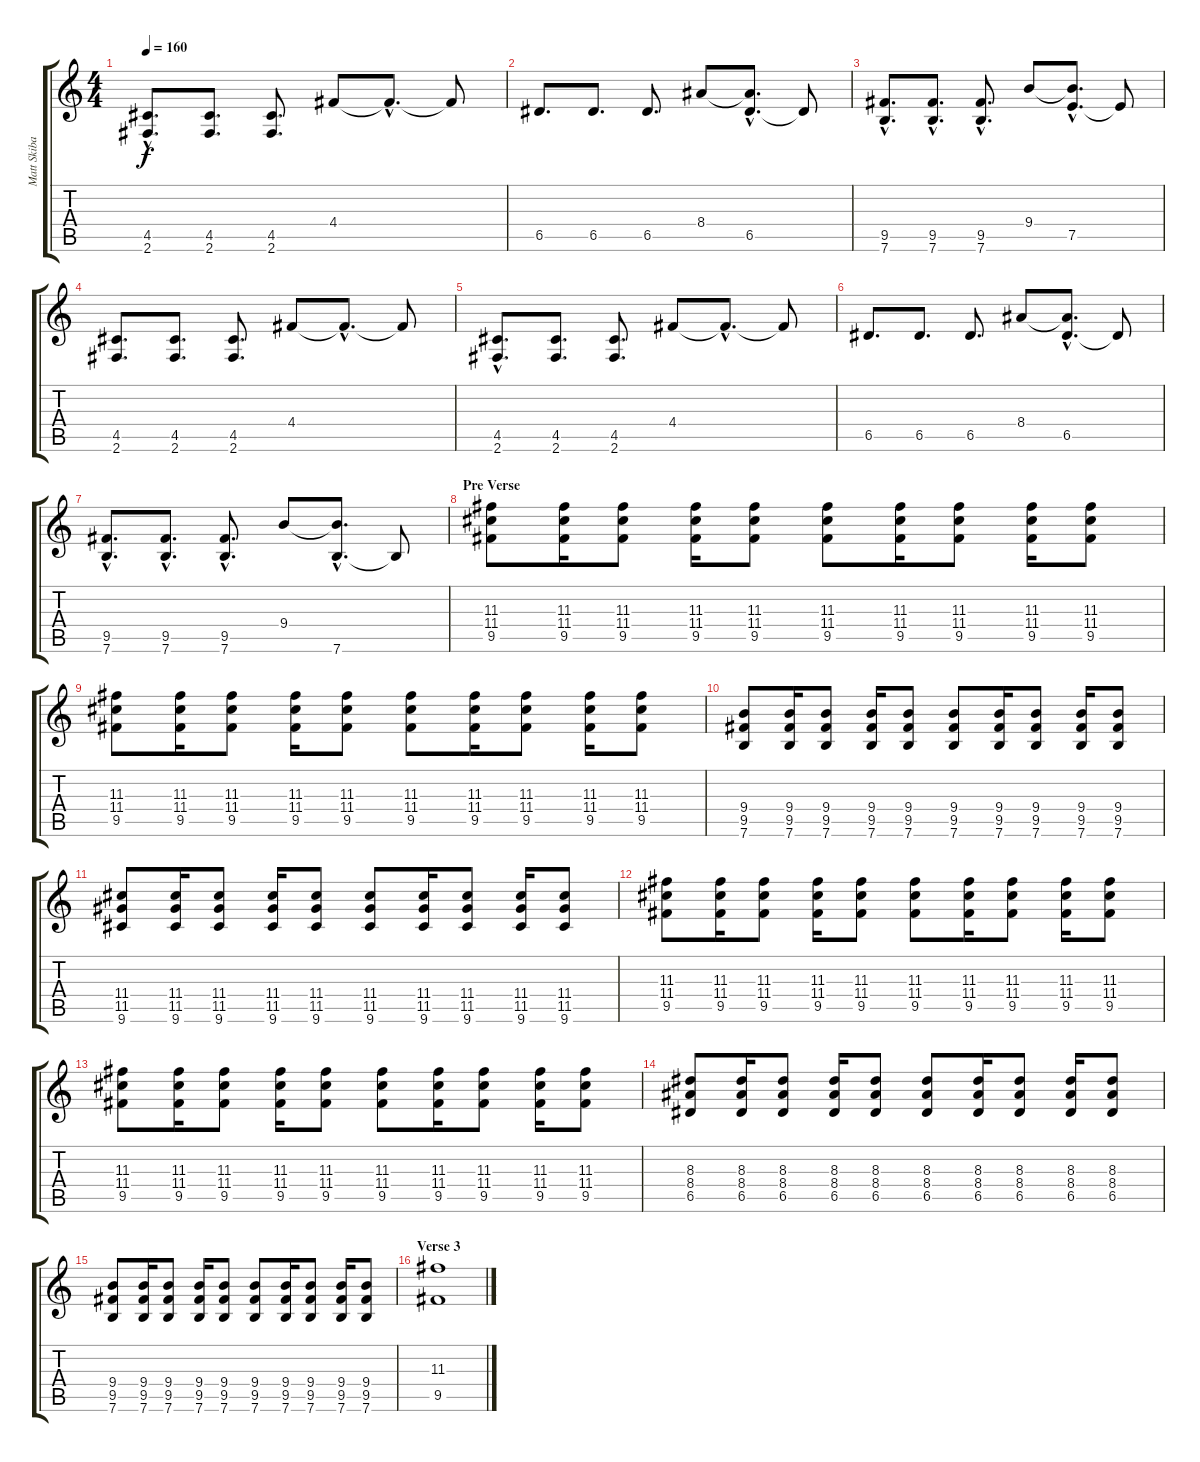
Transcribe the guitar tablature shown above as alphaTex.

\track ("Matt Skiba - Guitar 2" "Matt Skiba") {instrument overdrivenguitar}
\staff {score tabs}
\tuning (E4 B3 G3 D3 A2 E2) {hide}
\ts (4 4)
\tempo 160
\clef g2
\ks c
(4.5 2.6{hac}).8{d dy f} (4.5 2.6).8{d} (4.5 2.6).8{d} 4.4.8 4.4{hac t}.8{d} 4.4{t}.8 |
6.5.8{d} 6.5.8{d} 6.5.8{d} 8.4.8 (8.4{hac t} 6.5).8{d} 6.5{t}.8 |
(9.5{hac} 7.6{hac}).8{d} (9.5{hac} 7.6{hac}).8{d} (9.5{hac} 7.6{hac}).8{d} 9.4.8 (9.4{hac t} 7.5).8{d} 7.5{t}.8 |
(4.5 2.6).8{d} (4.5 2.6).8{d} (4.5 2.6).8{d} 4.4.8 4.4{hac t}.8{d} 4.4{t}.8 |
(4.5 2.6{hac}).8{d} (4.5 2.6).8{d} (4.5 2.6).8{d} 4.4.8 4.4{hac t}.8{d} 4.4{t}.8 |
6.5.8{d} 6.5.8{d} 6.5.8{d} 8.4.8 (8.4{hac t} 6.5).8{d} 6.5{t}.8 |
(9.5{hac} 7.6{hac}).8{d} (9.5{hac} 7.6{hac}).8{d} (9.5{hac} 7.6{hac}).8{d} 9.4.8 (9.4{hac t} 7.6{hac}).8{d} 7.6{t}.8 |
\section ("" "Pre Verse")
(11.3 11.4 9.5).8 (11.3 11.4 9.5).16 (11.3 11.4 9.5).8 (11.3 11.4 9.5).16 (11.3 11.4 9.5).8 (11.3 11.4 9.5).8 (11.3 11.4 9.5).16 (11.3 11.4 9.5).8 (11.3 11.4 9.5).16 (11.3 11.4 9.5).8 |
(11.3 11.4 9.5).8 (11.3 11.4 9.5).16 (11.3 11.4 9.5).8 (11.3 11.4 9.5).16 (11.3 11.4 9.5).8 (11.3 11.4 9.5).8 (11.3 11.4 9.5).16 (11.3 11.4 9.5).8 (11.3 11.4 9.5).16 (11.3 11.4 9.5).8 |
(9.4 9.5 7.6).8 (9.4 9.5 7.6).16 (9.4 9.5 7.6).8 (9.4 9.5 7.6).16 (9.4 9.5 7.6).8 (9.4 9.5 7.6).8 (9.4 9.5 7.6).16 (9.4 9.5 7.6).8 (9.4 9.5 7.6).16 (9.4 9.5 7.6).8 |
(11.4 11.5 9.6).8 (11.4 11.5 9.6).16 (11.4 11.5 9.6).8 (11.4 11.5 9.6).16 (11.4 11.5 9.6).8 (11.4 11.5 9.6).8 (11.4 11.5 9.6).16 (11.4 11.5 9.6).8 (11.4 11.5 9.6).16 (11.4 11.5 9.6).8 |
(11.3 11.4 9.5).8 (11.3 11.4 9.5).16 (11.3 11.4 9.5).8 (11.3 11.4 9.5).16 (11.3 11.4 9.5).8 (11.3 11.4 9.5).8 (11.3 11.4 9.5).16 (11.3 11.4 9.5).8 (11.3 11.4 9.5).16 (11.3 11.4 9.5).8 |
(11.3 11.4 9.5).8 (11.3 11.4 9.5).16 (11.3 11.4 9.5).8 (11.3 11.4 9.5).16 (11.3 11.4 9.5).8 (11.3 11.4 9.5).8 (11.3 11.4 9.5).16 (11.3 11.4 9.5).8 (11.3 11.4 9.5).16 (11.3 11.4 9.5).8 |
(8.3 8.4 6.5).8 (8.3 8.4 6.5).16 (8.3 8.4 6.5).8 (8.3 8.4 6.5).16 (8.3 8.4 6.5).8 (8.3 8.4 6.5).8 (8.3 8.4 6.5).16 (8.3 8.4 6.5).8 (8.3 8.4 6.5).16 (8.3 8.4 6.5).8 |
(9.4 9.5 7.6).8 (9.4 9.5 7.6).16 (9.4 9.5 7.6).8 (9.4 9.5 7.6).16 (9.4 9.5 7.6).8 (9.4 9.5 7.6).8 (9.4 9.5 7.6).16 (9.4 9.5 7.6).8 (9.4 9.5 7.6).16 (9.4 9.5 7.6).8 |
\section ("" "Verse 3")
(11.3 9.5).1
